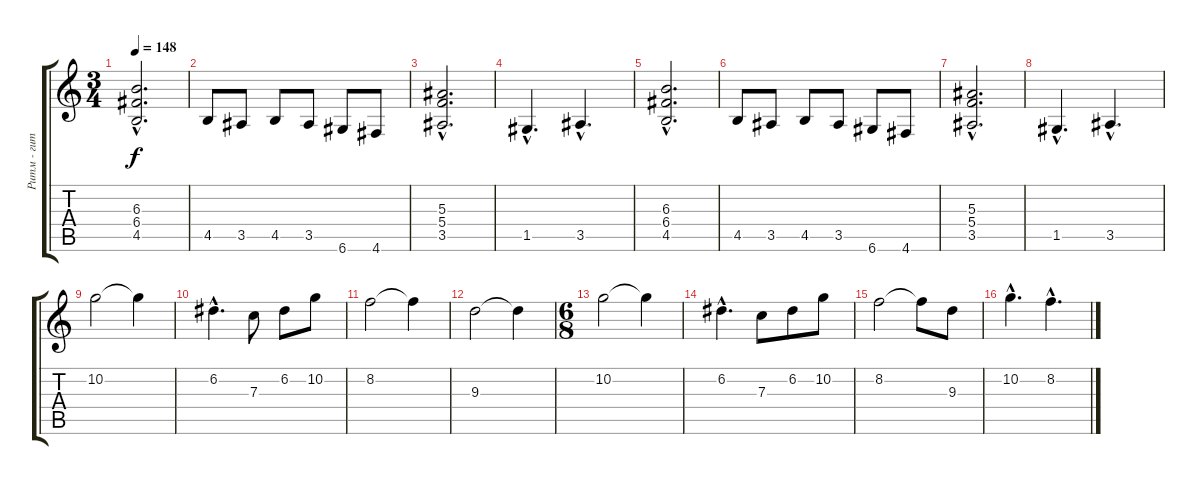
\track ("Ритм - гитара" "Ритм - гит") {instrument distortionguitar}
\staff {score tabs}
\tuning (D4 A3 F3 C3 G2 D2) {hide}
\ts (3 4)
\tempo 148
\clef g2
\ks c
(6.3{hac} 6.4{hac} 4.5{hac}).2{d dy f} |
4.5.8 3.5.8 4.5.8 3.5.8 6.6.8 4.6.8 |
(5.3{hac} 5.4{hac} 3.5{hac}).2{d} |
1.5{hac}.4{d} 3.5{hac}.4{d} |
(6.3{hac} 6.4{hac} 4.5{hac}).2{d} |
4.5.8 3.5.8 4.5.8 3.5.8 6.6.8 4.6.8 |
(5.3{hac} 5.4{hac} 3.5{hac}).2{d} |
1.5{hac}.4{d} 3.5{hac}.4{d} |
10.2.2 10.2{t}.4 |
6.2{hac}.4{d} 7.3.8 6.2.8 10.2.8 |
8.2.2 8.2{t}.4 |
9.3.2 9.3{t}.4 |
\ts (6 8)
10.2.2 10.2{t}.4 |
6.2{hac}.4{d} 7.3.8 6.2.8 10.2.8 |
8.2.2 8.2{t}.8 9.3.8 |
10.2{hac}.4{d} 8.2{hac}.4{d}
